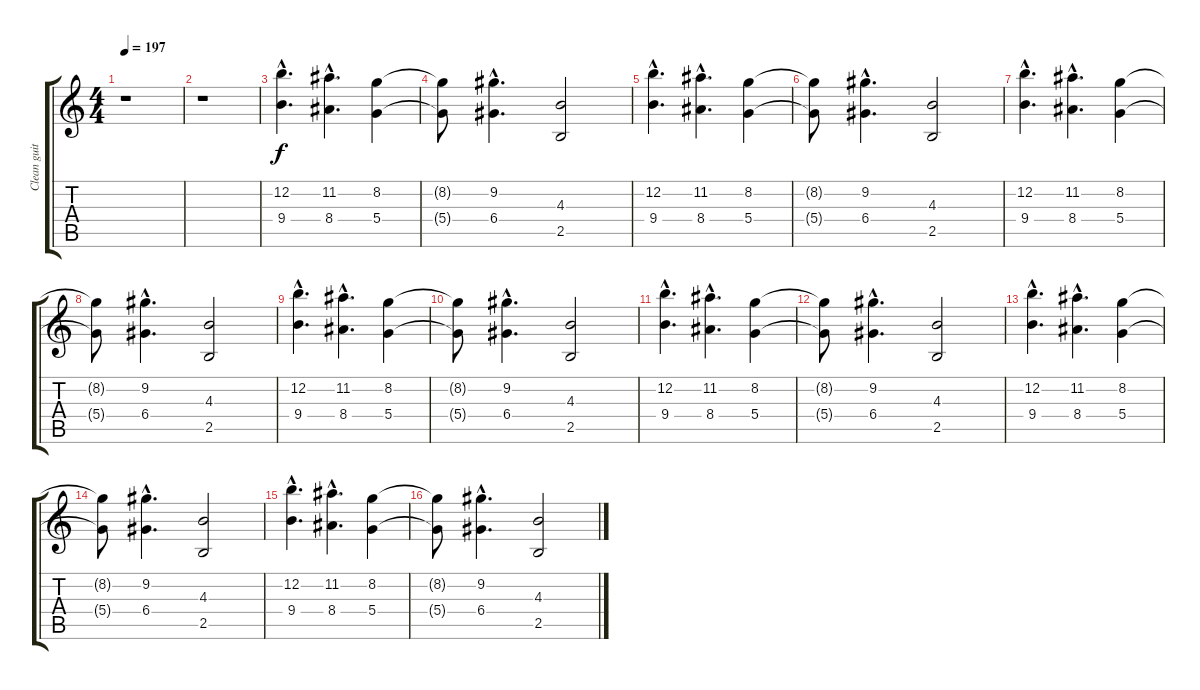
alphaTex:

\track ("Clean guitar" "Clean guit") {instrument acousticguitarsteel}
\staff {score tabs}
\tuning (E4 B3 G3 D3 A2 E2) {hide}
\ts (4 4)
\tempo 197
\clef g2
\ks c
r.1{dy f} |
r.1 |
(12.2{hac} 9.4{hac}).4{d volume 14 instrument overdrivenguitar} (11.2{hac} 8.4{hac}).4{d} (8.2 5.4).4 |
(8.2{t} 5.4{t}).8 (9.2{hac} 6.4{hac}).4{d} (4.3 2.5).2 |
(12.2{hac} 9.4{hac}).4{d volume 14 instrument overdrivenguitar} (11.2{hac} 8.4{hac}).4{d} (8.2 5.4).4 |
(8.2{t} 5.4{t}).8 (9.2{hac} 6.4{hac}).4{d} (4.3 2.5).2 |
(12.2{hac} 9.4{hac}).4{d volume 14 instrument overdrivenguitar} (11.2{hac} 8.4{hac}).4{d} (8.2 5.4).4 |
(8.2{t} 5.4{t}).8 (9.2{hac} 6.4{hac}).4{d} (4.3 2.5).2 |
(12.2{hac} 9.4{hac}).4{d volume 14 instrument overdrivenguitar} (11.2{hac} 8.4{hac}).4{d} (8.2 5.4).4 |
(8.2{t} 5.4{t}).8 (9.2{hac} 6.4{hac}).4{d} (4.3 2.5).2 |
(12.2{hac} 9.4{hac}).4{d volume 14 instrument overdrivenguitar} (11.2{hac} 8.4{hac}).4{d} (8.2 5.4).4 |
(8.2{t} 5.4{t}).8 (9.2{hac} 6.4{hac}).4{d} (4.3 2.5).2 |
(12.2{hac} 9.4{hac}).4{d volume 14 instrument overdrivenguitar} (11.2{hac} 8.4{hac}).4{d} (8.2 5.4).4 |
(8.2{t} 5.4{t}).8 (9.2{hac} 6.4{hac}).4{d} (4.3 2.5).2 |
(12.2{hac} 9.4{hac}).4{d volume 14 instrument overdrivenguitar} (11.2{hac} 8.4{hac}).4{d} (8.2 5.4).4 |
(8.2{t} 5.4{t}).8 (9.2{hac} 6.4{hac}).4{d} (4.3 2.5).2
